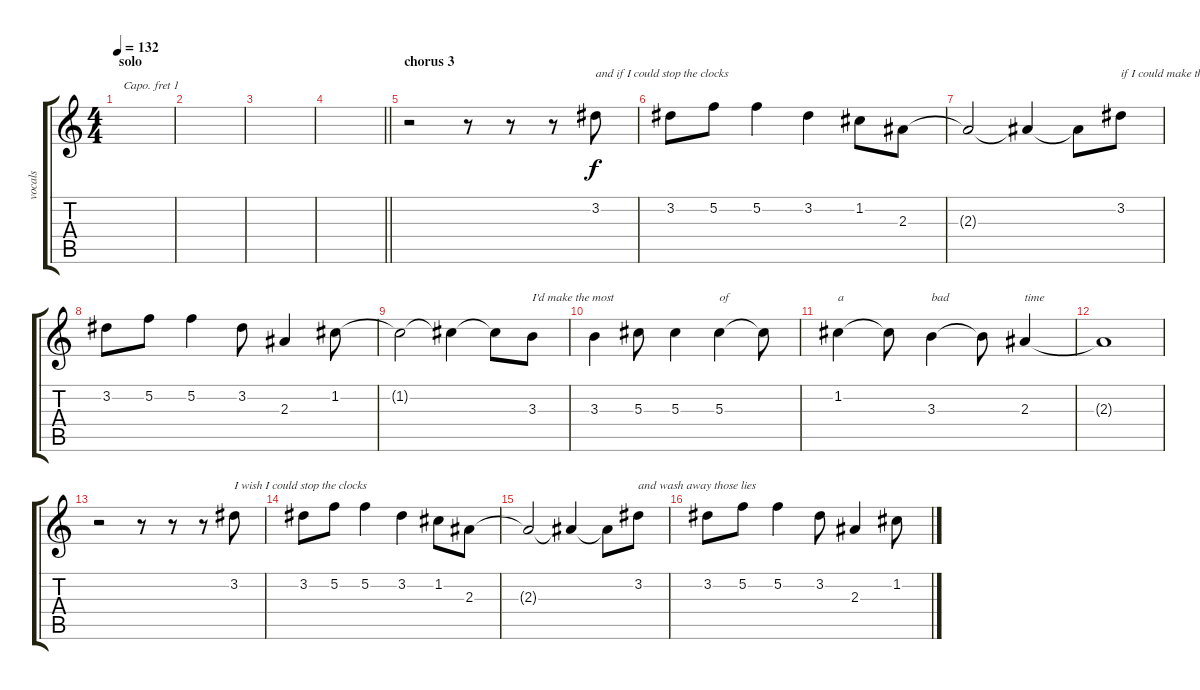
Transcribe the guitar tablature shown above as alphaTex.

\track ("vocals" "vocals") {instrument overdrivenguitar}
\staff {score tabs}
\capo 1
\tuning (E4 B3 G3 D3 A2 E2) {hide}
\ts (4 4)
\section ("" "solo")
\tempo 132
\clef g2
\ks c
|
|
|
\barLineRight lightlight
|
\section ("" "chorus 3")
r.2 r.8 r.8 r.8 3.2.8{txt "and if I could stop the clocks"} |
3.2.8 5.2.8 5.2.4 3.2.4 1.2.8 2.3.8 |
2.3{t}.2 2.3{t}.4 2.3{t}.8 3.2.8{txt "if I could make this moment mine"} |
3.2.8 5.2.8 5.2.4 3.2.8 2.3.4 1.2.8 |
1.2{t}.2 1.2{t}.4 1.2{t}.8 3.3.8{txt "I'd make the most"} |
3.3.4 5.3.8 5.3.4 5.3.4{txt "of"} 5.3{t}.8 |
1.2.4{txt "a"} 1.2{t}.8 3.3.4{txt "bad "} 3.3{t}.8 2.3.4{txt "time"} |
2.3{t}.1 |
r.2 r.8 r.8 r.8 3.2.8{txt "I wish I could stop the clocks"} |
3.2.8 5.2.8 5.2.4 3.2.4 1.2.8 2.3.8 |
2.3{t}.2 2.3{t}.4 2.3{t}.8 3.2.8{txt "and wash away those lies"} |
3.2.8 5.2.8 5.2.4 3.2.8 2.3.4 1.2.8
